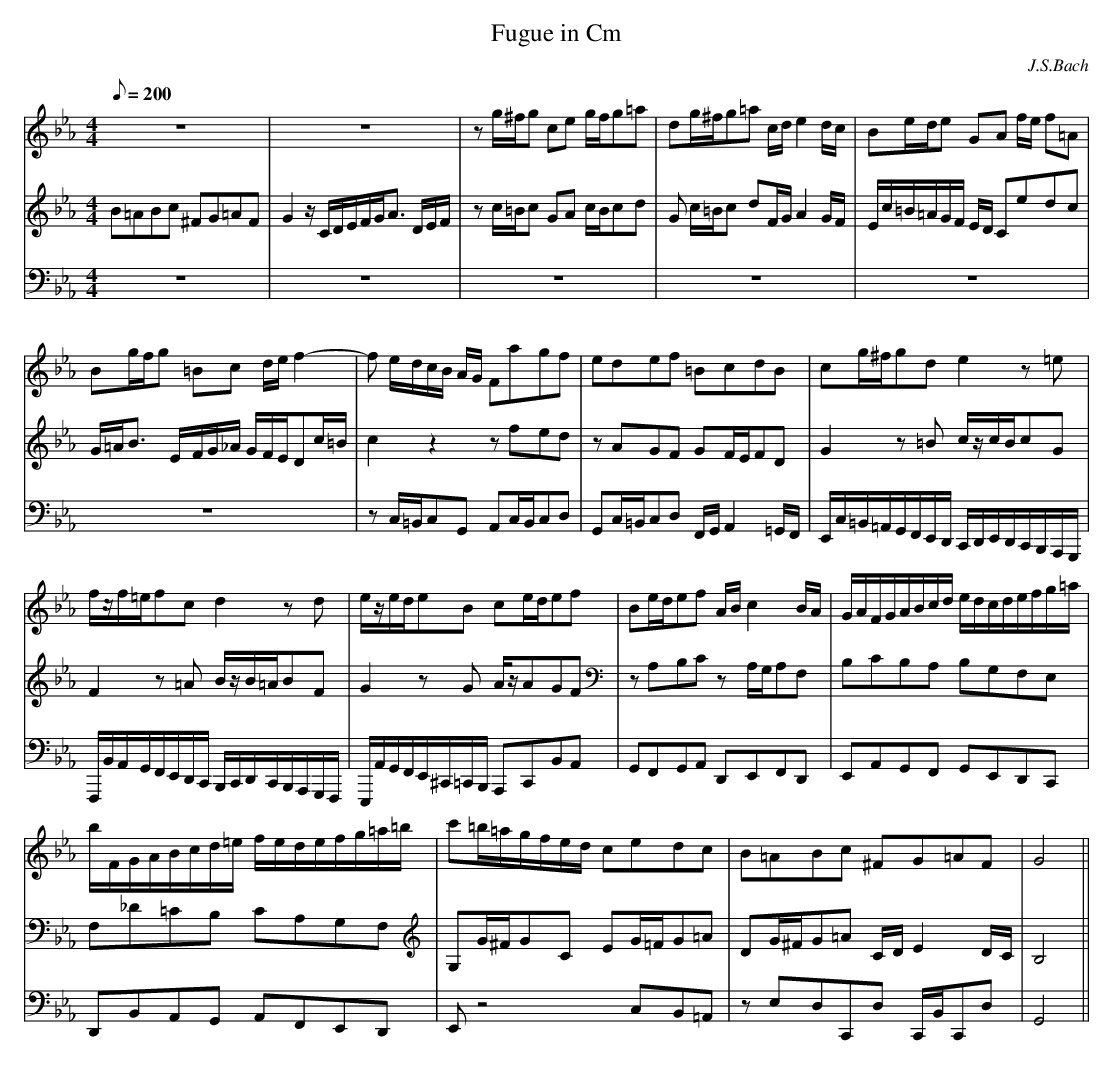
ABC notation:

X:1
T:Fugue in Cm
C:J.S.Bach
V:1 % program 1 19
V:2 % program 1 19
V:3 bass % program 1 19
M:4/4
Q:200
K:Cm
[V:1] z8 | z8 | zg/^f/g ce g/f/g=a | dg/^f/g=a c/d/ e2d/c/| Be/d/e GA f/e/ f=A |
[V:2] B=ABc ^FG=AF | G2z/C/D/E/F/G/A3/ D/E/F/ | z c/=B/c GA c/B/cd | G c/=B/c dF/G/A2G/F/ | E/c/=B/=A/G/F/ E/D/ Cedc |
[V:3] z8 | z8 | z8 | z8 | z8 |
[V:1] Bg/f/g =Bc d/e/ f2- | f e/d/c/B/ A/G/ Fagf | edef =BcdB | cg/^f/gd e2z=e |
[V:2] G/=A/B3/ E/F/G/_A/ G/F/E/Dc/=B/ | c2z2zfed | zAGF GF/E/FD | G2z=B c/z/c/B/cG |
[V:3] z8 | zC,/=B,,/C,G,, A,,C,/B,,/C,D, | G,,C,/=B,,/C,D, F,,/G,,/ A,,2=G,,/F,,/ | E,,/C,/=B,,/=A,,/G,,/F,,/E,,/D,,/ C,,/D,,/E,,/D,,/C,,/B,,,/A,,,/G,,,/ |
[V:1] f/z/f/=e/fc d2zd | e/z/e/d/eB ce/d/ef | Be/d/ef A/B/c2B/A/ | G/A/F/G/A/B/c/d/ e/d/c/d/e/f/g/=a/ |
[V:2] F2z=A B/z/B/=A/BF | G2zG A/z/AGF | zA,B,C z A,/G,/A,F, | B,CB,A, B,G,F,E, |
[V:3] F,,,/B,,/A,,/G,,/F,,/E,,/D,,/C,,/ B,,,/C,,/D,,/C,,/B,,,/A,,,/G,,,/F,,,/ | E,,,/A,,/G,,/F,,/E,,/^C,,/=C,,/B,,,/ A,,,C,,B,,A,, | G,,F,,G,,A,, D,,E,,F,,D,, | E,,A,,G,,F,, G,,E,,D,,C,, |
[V:1] b/F/G/A/B/c/d/=e/ f/e/d/e/f/g/=a/=b/ | c'=b/=a/g/f/e/d/ cedc | B=ABc ^FG=AF | G4 ||
[V:2] F,_D=CB, CA,G,F, | G,G/^F/GC EG/=F/G=A | DG/^F/G=A C/D/E2D/C/ | B,4 ||
[V:3] D,,B,,A,,G,, A,,F,,E,,D,, | E,, z4C,B,,=A,, | zE,D,C,,D, C,,/B,,/C,,D, | G,,4 ||
